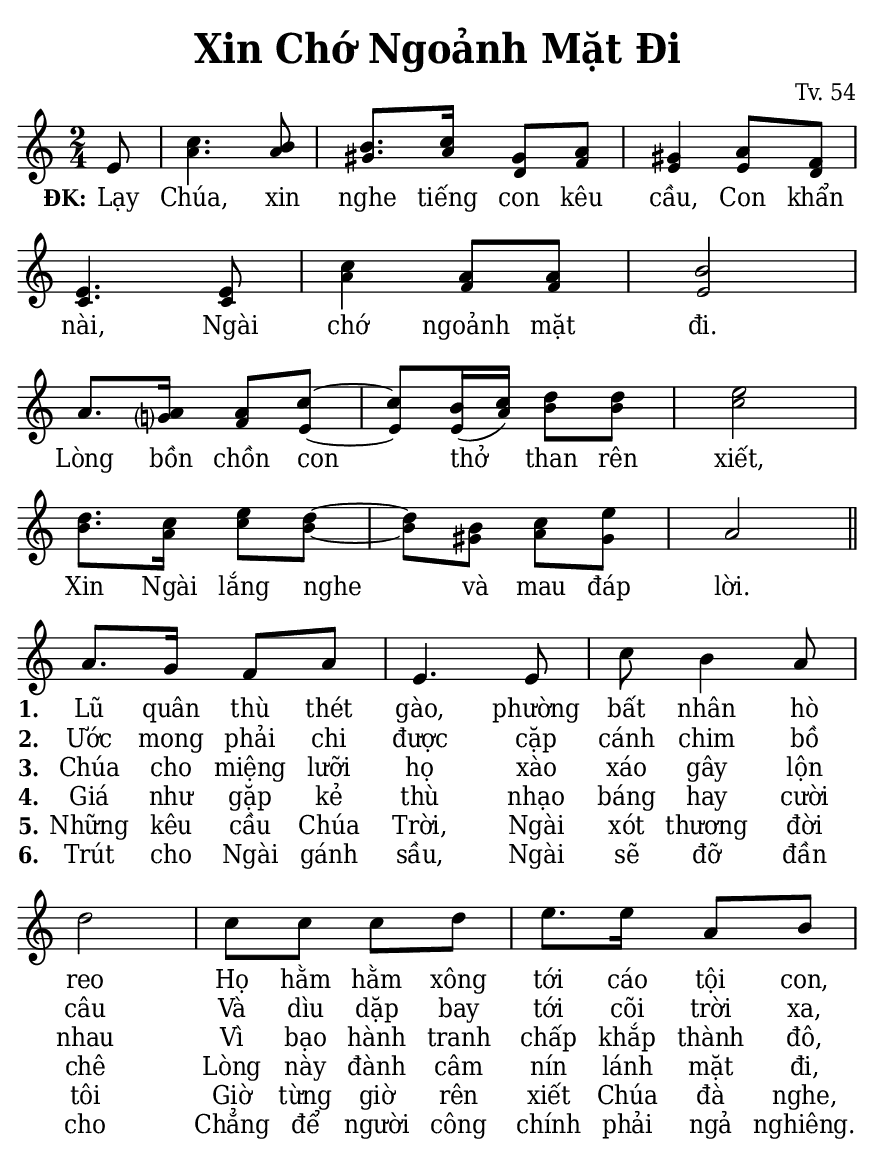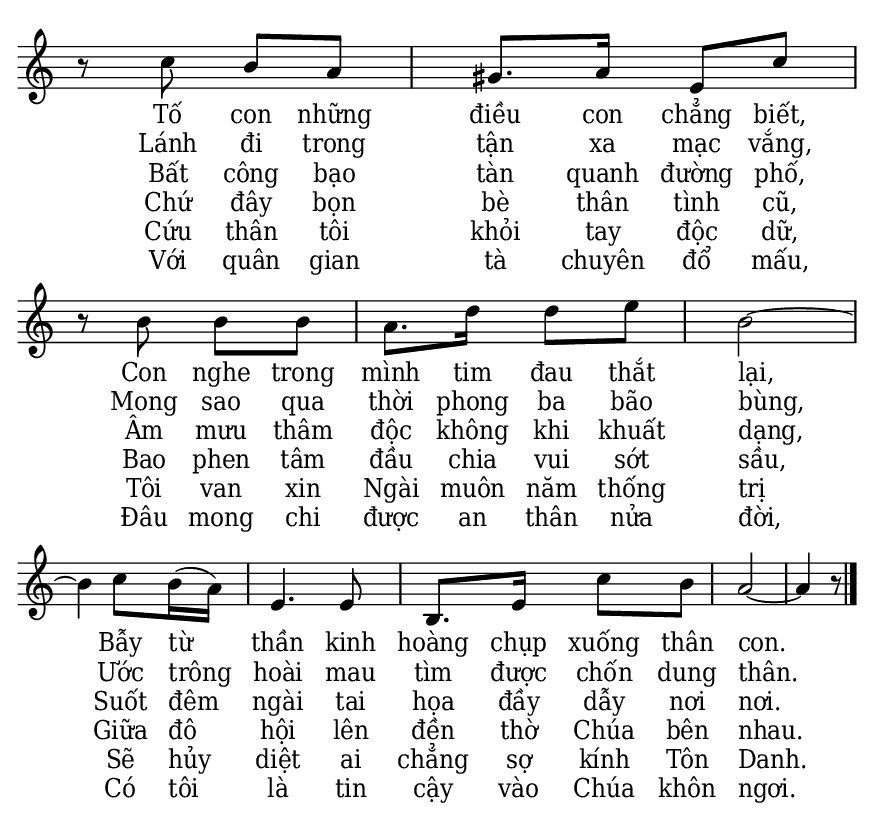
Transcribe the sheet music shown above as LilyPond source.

% Cài đặt chung\
\version "2.22.1"
\include "english.ly"

\header {
  title = \markup { \fontsize #1 "Xin Chớ Ngoảnh Mặt Đi" }
  composer = "Tv. 54"
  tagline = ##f
}

% Nhạc phiên khúc
nhacPhienKhucSop = \relative c' {
  \partial 8 e8 |
  c'4. b8 |
  b8. c16 gs8 a |
  gs4 a8 f |
  e4. e8 |
  c'4 a8 a |
  b2 |
  a8. a16 a8 c ~ |
  c b16 (c) d8 d |
  e2 |
  d8. c16 e8 d ~ |
  d b c e |
  a,2 \bar "||" \break
  
  a8. g16 f8 a |
  e4. e8 |
  c' b4 a8 |
  d2 |
  c8 c c d |
  e8. e16 a,8 b |
  r8 c b a |
  gs8. a16 e8 c' |
  r8 b b b |
  a8. d16 d8 e |
  b2 ~ |
  b4 c8 b16 (a) |
  e4. e8 |
  b8. e16 c'8 b |
  a2 ~ |
  a4 r8 \bar "|."
}

nhacPhienKhucAlto = \relative c' {
  e8 |
  a4. a8 |
  gs8. a16 d,8 f |
  e4 e8 d |
  c4. c8 |
  a'4 f8 f |
  e2 |
  a8. g!?16 f8 e ~ |
  e e16 (a) b8 b |
  c2 |
  b8. a16 c8 b ~ |
  b gs a gs |
  a2
}

% Lời phiên khúc
loiPhienKhucSop = \lyrics {
  \set stanza = "ĐK:"
  Lạy Chúa, xin nghe tiếng con kêu cầu,
  Con khẩn nài, Ngài chớ ngoảnh mặt đi.
  Lòng bồn chồn con thở than rên xiết,
  Xin Ngài lắng nghe và mau đáp lời.
  <<
    {
      \set stanza = "1."
      Lũ quân thù thét gào,
      phường bất nhân hò reo
      Họ hằm hằm xông tới cáo tội con,
      Tố con những điều con chẳng biết,
      Con nghe trong mình tim đau thắt lại,
      Bẫy từ thần kinh hoàng chụp xuống thân con.
    }
    \new Lyrics {
	    \set associatedVoice = "beSop"
	    \set stanza = "2."
	    Ước mong phải chi được cặp cánh chim bồ câu
	    Và dìu dặp bay tới cõi trời xa,
	    Lánh đi trong tận xa mạc vắng,
	    Mong sao qua thời phong ba bão bùng,
	    Ước trông hoài mau tìm được chốn dung thân.
    }
    \new Lyrics {
	    \set associatedVoice = "beSop"
	    \set stanza = "3."
	    Chúa cho miệng lưỡi họ xào xáo gây lộn nhau
	    Vì bạo hành tranh chấp khắp thành đô,
	    Bất công bạo tàn quanh đường phố,
	    Âm mưu thâm độc không khi khuất dạng,
	    Suốt đêm ngài tai họa đầy dẫy nơi nơi.
    }
    \new Lyrics {
	    \set associatedVoice = "beSop"
	    \set stanza = "4."
	    Giá như gặp kẻ thù nhạo báng hay cười chê
	    Lòng này đành câm nín lánh mặt đi,
	    Chứ đây bọn bè thân tình cũ,
	    Bao phen tâm đầu chia vui sớt sầu,
	    Giữa đô hội lên đền thờ Chúa bên nhau.
    }
    \new Lyrics {
	    \set associatedVoice = "beSop"
	    \set stanza = "5."
	    Những kêu cầu Chúa Trời,
	    Ngài xót thương đời tôi
	    Giờ từng giờ rên xiết Chúa đà nghe,
	    Cứu thân tôi khỏi tay độc dữ,
	    Tôi van xin Ngài muôn năm thống trị
	    Sẽ hủy diệt ai chẳng sợ kính Tôn Danh.
    }
    \new Lyrics {
	    \set associatedVoice = "beSop"
	    \set stanza = "6."
	    Trút cho Ngài gánh sầu,
	    Ngài sẽ đỡ đần cho
	    Chẳng để người công chính phải ngả nghiêng.
	    Với quân gian tà chuyên đổ mấu,
	    Đâu mong chi được an thân nửa đời,
	    Có tôi là tin cậy vào Chúa khôn ngơi.
    }
  >>
}

% Dàn trang
\paper {
  #(set-paper-size "a5")
  top-margin = 3\mm
  bottom-margin = 3\mm
  left-margin = 3\mm
  right-margin = 3\mm
  indent = #0
  #(define fonts
	 (make-pango-font-tree "Deja Vu Serif Condensed"
	 		       "Deja Vu Serif Condensed"
			       "Deja Vu Serif Condensed"
			       (/ 20 20)))
  print-page-number = ##f
  system-system-spacing = #'((basic-distance . 0.1) (padding . 2.5))
  ragged-bottom = ##t
}

TongNhip = {
  \key c \major \time 2/4
  \set Timing.beamExceptions = #'()
  \set Timing.baseMoment = #(ly:make-moment 1/4)
}

% Đổi kích thước nốt cho bè phụ
notBePhu =
#(define-music-function (font-size music) (number? ly:music?)
   (for-some-music
     (lambda (m)
       (if (music-is-of-type? m 'rhythmic-event)
           (begin
             (set! (ly:music-property m 'tweaks)
                   (cons `(font-size . ,font-size)
                         (ly:music-property m 'tweaks)))
             #t)
           #f))
     music)
   music)

\score {
  \new ChoirStaff <<
    \new Staff \with {
        \consists "Merge_rests_engraver"
        printPartCombineTexts = ##f
      }
      <<
      \new Voice \TongNhip \partCombine 
        \nhacPhienKhucSop
        \notBePhu -1 { \nhacPhienKhucAlto }
      \new NullVoice = beSop \nhacPhienKhucSop
      \new Lyrics \lyricsto beSop \loiPhienKhucSop
      >>
  >>
  \layout {
    \override Lyrics.LyricSpace.minimum-distance = #2
    \override Score.BarNumber.break-visibility = ##(#f #f #f)
    \override Score.SpacingSpanner.uniform-stretching = ##t
  } 
}
